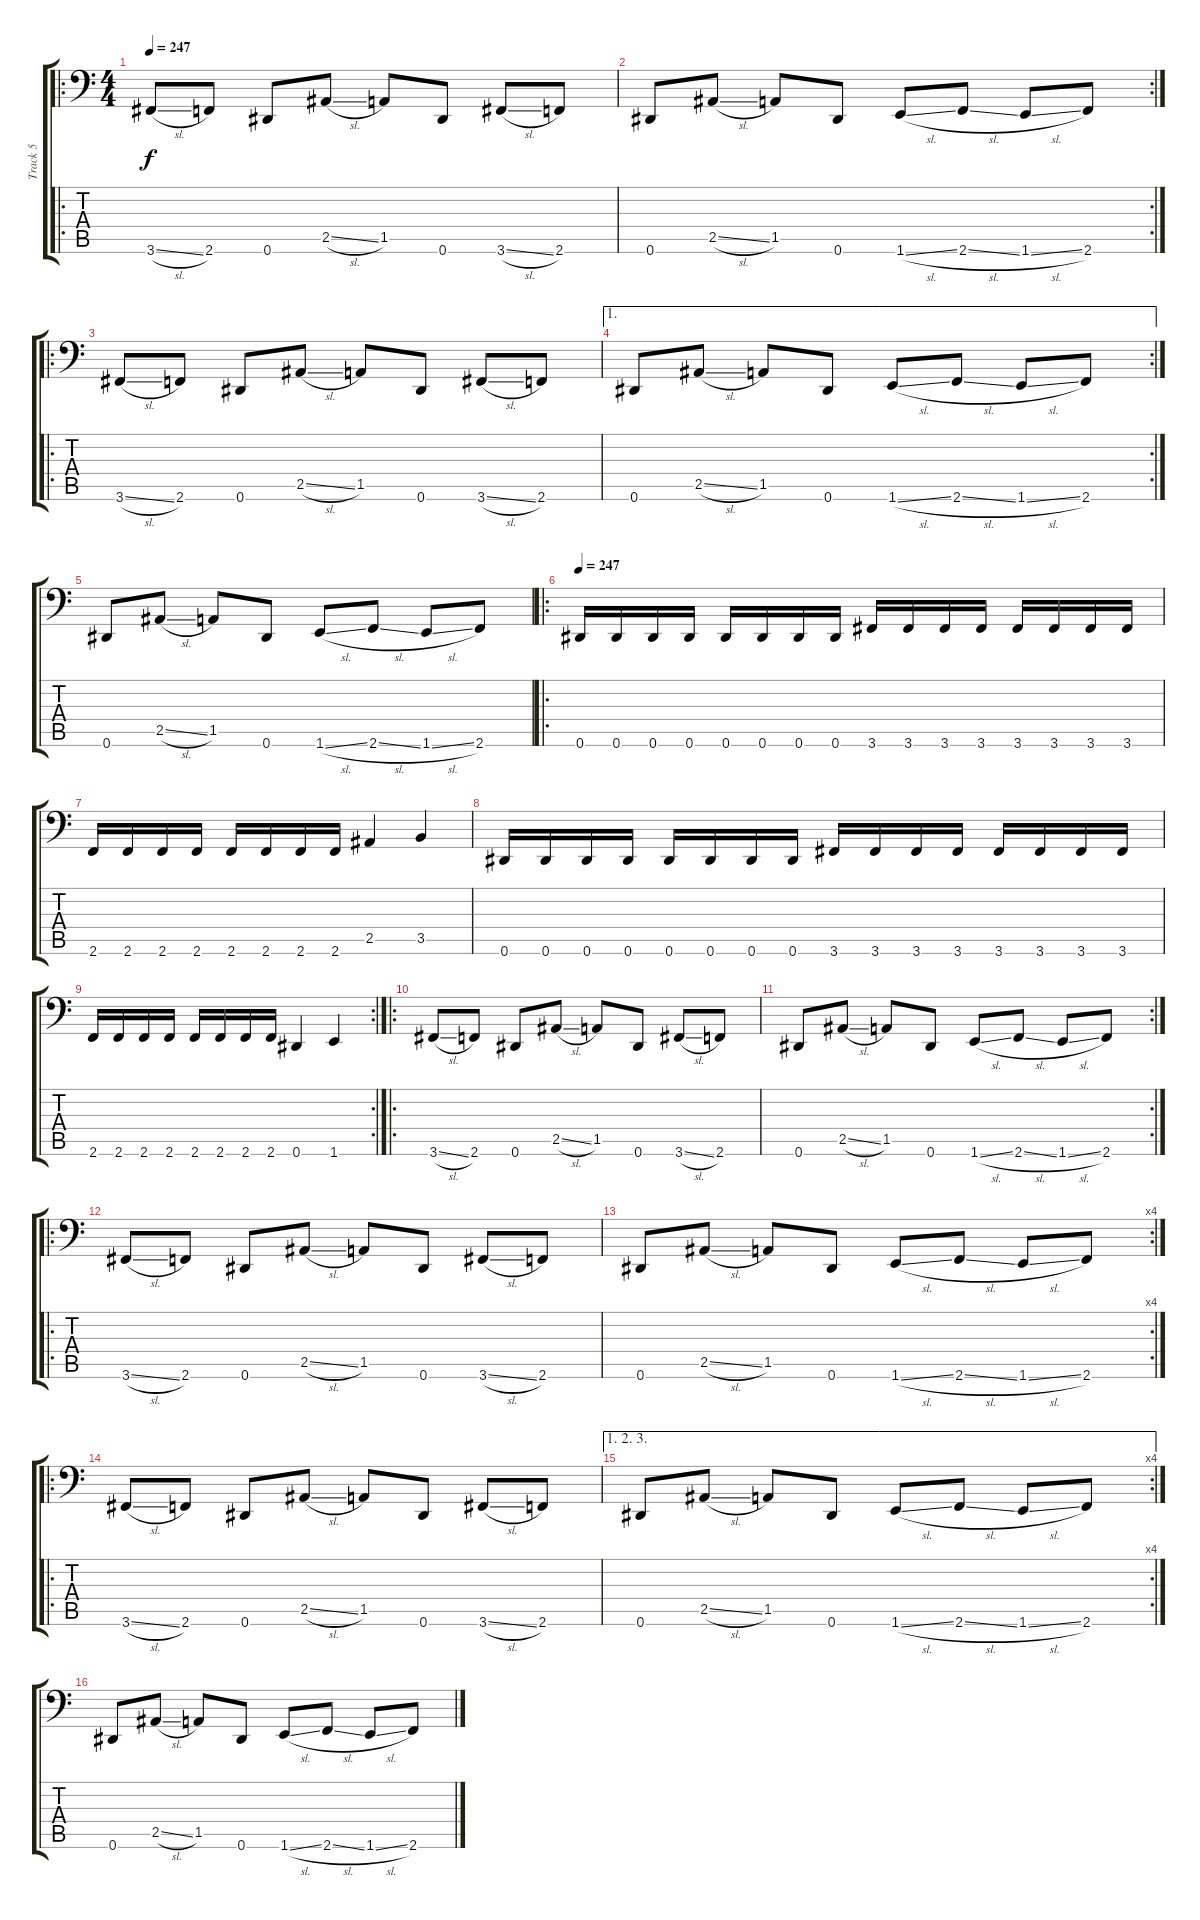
\track ("Track 5" "Track 5") {instrument electricbasspick}
\staff {score tabs}
\tuning (Eb3 Bb2 Gb2 Db2 Ab1 Eb1) {hide}
\ro
\ts (4 4)
\tempo 247
\clef f4
\ks c
3.6{sl}.8{dy f} 2.6.8 0.6.8 2.5{sl}.8 1.5.8 0.6.8 3.6{sl}.8 2.6.8 |
\rc 2
0.6.8 2.5{sl}.8 1.5.8 0.6.8 1.6{sl}.8 2.6{sl}.8 1.6{sl}.8 2.6.8 |
\ro
3.6{sl}.8 2.6.8 0.6.8 2.5{sl}.8 1.5.8 0.6.8 3.6{sl}.8 2.6.8 |
\ae 1
\rc 2
0.6.8 2.5{sl}.8 1.5.8 0.6.8 1.6{sl}.8 2.6{sl}.8 1.6{sl}.8 2.6.8 |
0.6.8 2.5{sl}.8 1.5.8 0.6.8 1.6{sl}.8 2.6{sl}.8 1.6{sl}.8 2.6.8 |
\ro
\tempo 247
0.6.16 0.6.16 0.6.16 0.6.16 0.6.16 0.6.16 0.6.16 0.6.16 3.6.16 3.6.16 3.6.16 3.6.16 3.6.16 3.6.16 3.6.16 3.6.16 |
2.6.16 2.6.16 2.6.16 2.6.16 2.6.16 2.6.16 2.6.16 2.6.16 2.5.4 3.5.4 |
0.6.16 0.6.16 0.6.16 0.6.16 0.6.16 0.6.16 0.6.16 0.6.16 3.6.16 3.6.16 3.6.16 3.6.16 3.6.16 3.6.16 3.6.16 3.6.16 |
\rc 2
2.6.16 2.6.16 2.6.16 2.6.16 2.6.16 2.6.16 2.6.16 2.6.16 0.6.4 1.6.4 |
\ro
3.6{sl}.8 2.6.8 0.6.8 2.5{sl}.8 1.5.8 0.6.8 3.6{sl}.8 2.6.8 |
\rc 2
0.6.8 2.5{sl}.8 1.5.8 0.6.8 1.6{sl}.8 2.6{sl}.8 1.6{sl}.8 2.6.8 |
\ro
3.6{sl}.8 2.6.8 0.6.8 2.5{sl}.8 1.5.8 0.6.8 3.6{sl}.8 2.6.8 |
\rc 4
0.6.8 2.5{sl}.8 1.5.8 0.6.8 1.6{sl}.8 2.6{sl}.8 1.6{sl}.8 2.6.8 |
\ro
3.6{sl}.8 2.6.8 0.6.8 2.5{sl}.8 1.5.8 0.6.8 3.6{sl}.8 2.6.8 |
\ae (1 2 3)
\rc 4
0.6.8 2.5{sl}.8 1.5.8 0.6.8 1.6{sl}.8 2.6{sl}.8 1.6{sl}.8 2.6.8 |
0.6.8 2.5{sl}.8 1.5.8 0.6.8 1.6{sl}.8 2.6{sl}.8 1.6{sl}.8 2.6.8
